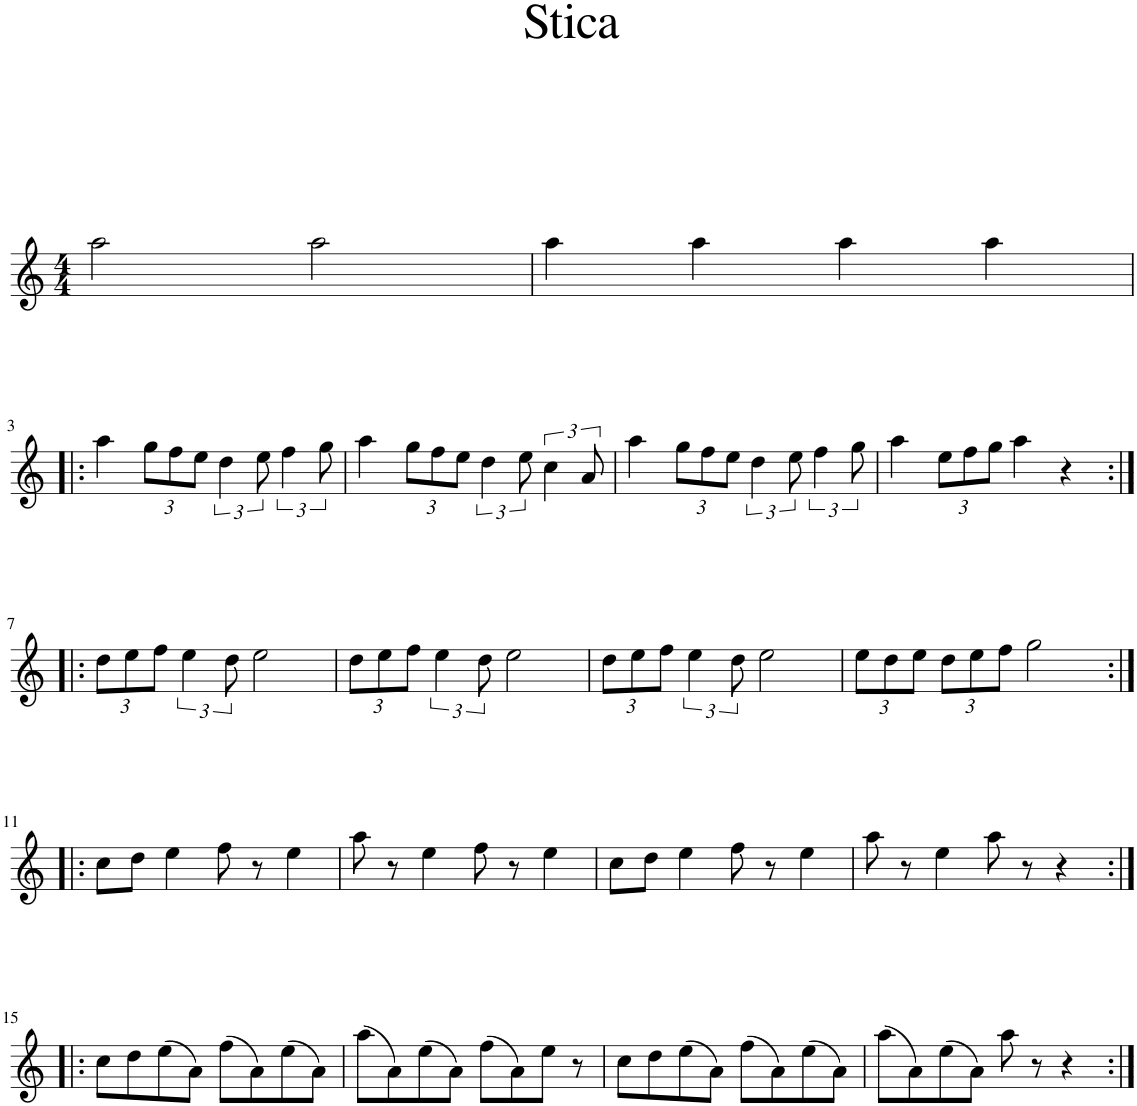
**kern
*part1
*staff1
*I"Piano
*I'Pno.
*clefG2
*k[]
*M4/4
=1
2aa\
2aa\
=2
4aa\
4aa\
4aa\
4aa\
!!LO:LB:g=z
=3!|:
4aa\
*Xbrackettup
12gg\L
12ff\
12ee\J
*brackettup
6dd\
12ee\
6ff\
12gg\
=4
4aa\
*Xbrackettup
12gg\L
12ff\
12ee\J
*brackettup
6dd\
12ee\
6cc\
12a/
=5
4aa\
*Xbrackettup
12gg\L
12ff\
12ee\J
*brackettup
6dd\
12ee\
6ff\
12gg\
=6
4aa\
*Xbrackettup
12ee\L
12ff\
12gg\J
4aa\
4r
!!LO:LB:g=z
=7:|!|:
12dd\L
12ee\
12ff\J
*brackettup
6ee\
12dd\
2ee\
=8
*Xbrackettup
12dd\L
12ee\
12ff\J
*brackettup
6ee\
12dd\
2ee\
=9
*Xbrackettup
12dd\L
12ee\
12ff\J
*brackettup
6ee\
12dd\
2ee\
=10
*Xbrackettup
12ee\L
12dd\
12ee\J
12dd\L
12ee\
12ff\J
2gg\
!!LO:LB:g=z
=11:|!|:
8cc\L
8dd\J
4ee\
8ff\
8r
4ee\
=12
8aa\
8r
4ee\
8ff\
8r
4ee\
=13
8cc\L
8dd\J
4ee\
8ff\
8r
4ee\
=14
8aa\
8r
4ee\
8aa\
8r
4r
!!LO:LB:g=z
=15:|!|:
8cc\L
8dd\
(8ee\
8a\J)
(8ff\L
8a\)
(8ee\
8a\J)
=16
(8aa\L
8a\)
(8ee\
8a\J)
(8ff\L
8a\)
8ee\J
8r
=17
8cc\L
8dd\
(8ee\
8a\J)
(8ff\L
8a\)
(8ee\
8a\J)
=18
(8aa\L
8a\)
(8ee\
8a\J)
8aa\
8r
4r
=:|!
*-
